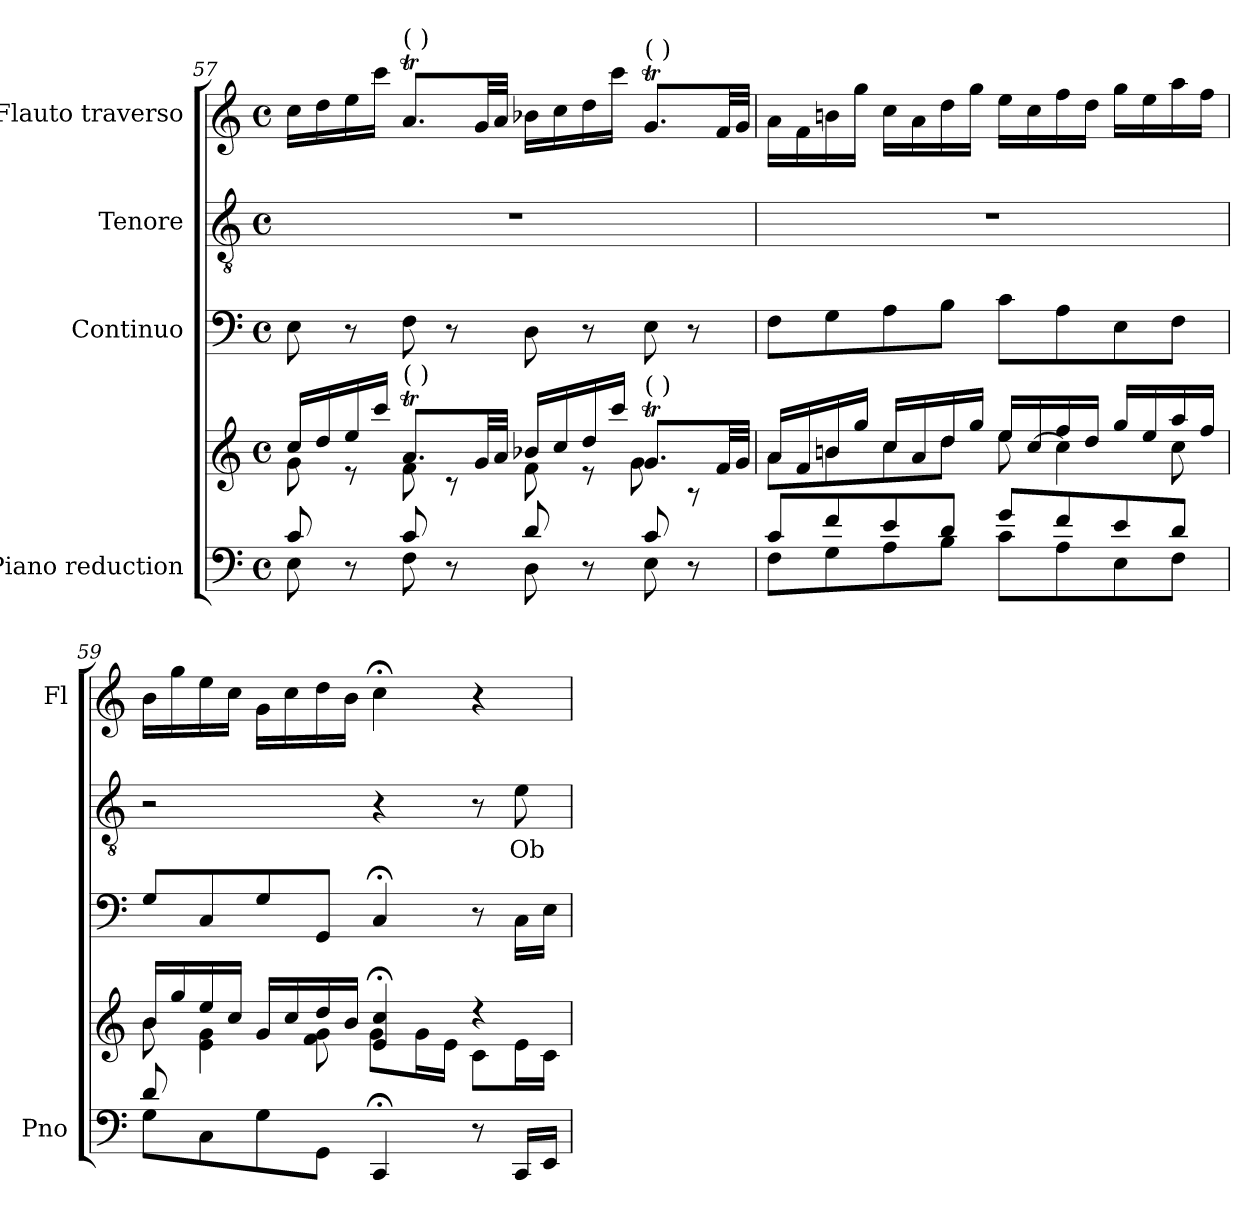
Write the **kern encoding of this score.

**kern	**kern	**kern	**kern	**text	**kern
*part4	*part4	*part3	*part2	*part2	*part1
*staff5	*staff4	*staff3	*staff2	*staff2	*staff1
*I"Piano reduction	*	*I"Continuo	*I"Tenore	*	*I"Flauto traverso
*I'Pno	*	*	*	*	*I'Fl
!!LO:LB:g=z
*clefF4	*clefG2	*clefF4	*clefGv2	*	*clefG2
*k[]	*k[]	*k[]	*k[]	*	*k[]
*M4/4	*M4/4	*M4/4	*M4/4	*	*M4/4
*met(c)	*met(c)	*met(c)	*met(c)	*	*met(c)
=57	=57	=57	=57	=57	=57
*^	*^	*	*	*	*
8c/	8E\	16cc/LL	8g\	8E\	1r	.	16cc\LL
.	.	16dd/	.	.	.	.	16dd\
8r	8ryy	16ee/	8r	8r	.	.	16ee\
.	.	16ccc/JJ	.	.	.	.	16ccc\JJ
!	!	!	!	!	!	!	!LO:TX:a:t=(    )
!	!	!LO:TX:a:t=(    )	!	!	!	!	!
8c/	8F\	8.aT/L	8f\	8F\	.	.	8.aT/L
8r	8ryy	.	8r	8r	.	.	.
.	.	32g/LL	.	.	.	.	32g/LL
.	.	32a/JJJ	.	.	.	.	32a/JJJ
8d/	8D\	16b-X/LL	8f\	8D\	.	.	16b-X\LL
.	.	16cc/	.	.	.	.	16cc\
8r	8ryy	16dd/	8r	8r	.	.	16dd\
.	.	16ccc/JJ	.	.	.	.	16ccc\JJ
!	!	!	!	!	!	!	!LO:TX:a:t=(    )
!	!	!LO:TX:a:t=(    )	!	!	!	!	!
8c/	8E\	8.gT/L	8g\	8E\	.	.	8.gT/L
8r	8ryy	.	8r	8r	.	.	.
.	.	32f/LL	.	.	.	.	32f/LL
.	.	32g/JJJ	.	.	.	.	32g/JJJ
=58	=58	=58	=58	=58	=58	=58	=58
8c/L	8F\L	16a/LL	8a\L	8F\L	1r	.	16a\LL
.	.	16f/	.	.	.	.	16f\
8f/	8G\	16bn/	8b\	8G\	.	.	16bn\
.	.	16gg/JJ	.	.	.	.	16gg\JJ
8e/	8A\	16cc/LL	8cc\	8A\	.	.	16cc\LL
.	.	16a/	.	.	.	.	16a\
8d/J	8B\J	16dd/	8dd\J	8B\J	.	.	16dd\
.	.	16gg/JJ	.	.	.	.	16gg\JJ
8g/L	8c\L	16ee/LL	8ee\	8c\L	.	.	16ee\LL
.	.	[<16cc/	.	.	.	.	16cc\
8f/	8A\	16ff/	4cc\]	8A\	.	.	16ff\
.	.	16dd/JJ	.	.	.	.	16dd\JJ
8e/	8E\	16gg/LL	.	8E\	.	.	16gg\LL
.	.	16ee/	.	.	.	.	16ee\
8d/J	8F\J	16aa/	8cc\	8F\J	.	.	16aa\
.	.	16ff/JJ	.	.	.	.	16ff\JJ
=59	=59	=59	=59	=59	=59	=59	=59
8d/	8G\L	16b/LL	8b\	8G/L	2r	.	16b\LL
.	.	16gg/	.	.	.	.	16gg\
8ryy	8C\	16ee/	4e\ 4g\	8C/	.	.	16ee\
.	.	16cc/JJ	.	.	.	.	16cc\JJ
4ryy	8G\	16g/LL	.	8G/	.	.	16g\LL
.	.	16cc/	.	.	.	.	16cc\
.	8GG\J	16dd/	8f\ 8g\	8GG/J	.	.	16dd\
.	.	16b/JJ	.	.	.	.	16b\JJ
4CC;/	4ryy	4e/;< 4cc/;<	8g\L	4C;/	4r	.	4cc;<\
.	.	.	16g\L	.	.	.	.
.	.	.	16e\JJ	.	.	.	.
8r	8ryy	4r	8c\L	8r	8r	.	4r
!	!	!	!	!	!	!LO:LY:b	!
16CC/LL	8ryy	.	16e\L	16C\LL	8e\	Ob	.
16EE/JJ	.	.	16c\JJ	16E\JJ	.	.	.
*v	*v	*	*	*	*	*	*
*	*v	*v	*	*	*	*
=	=	=	=	=	=
*-	*-	*-	*-	*-	*-
